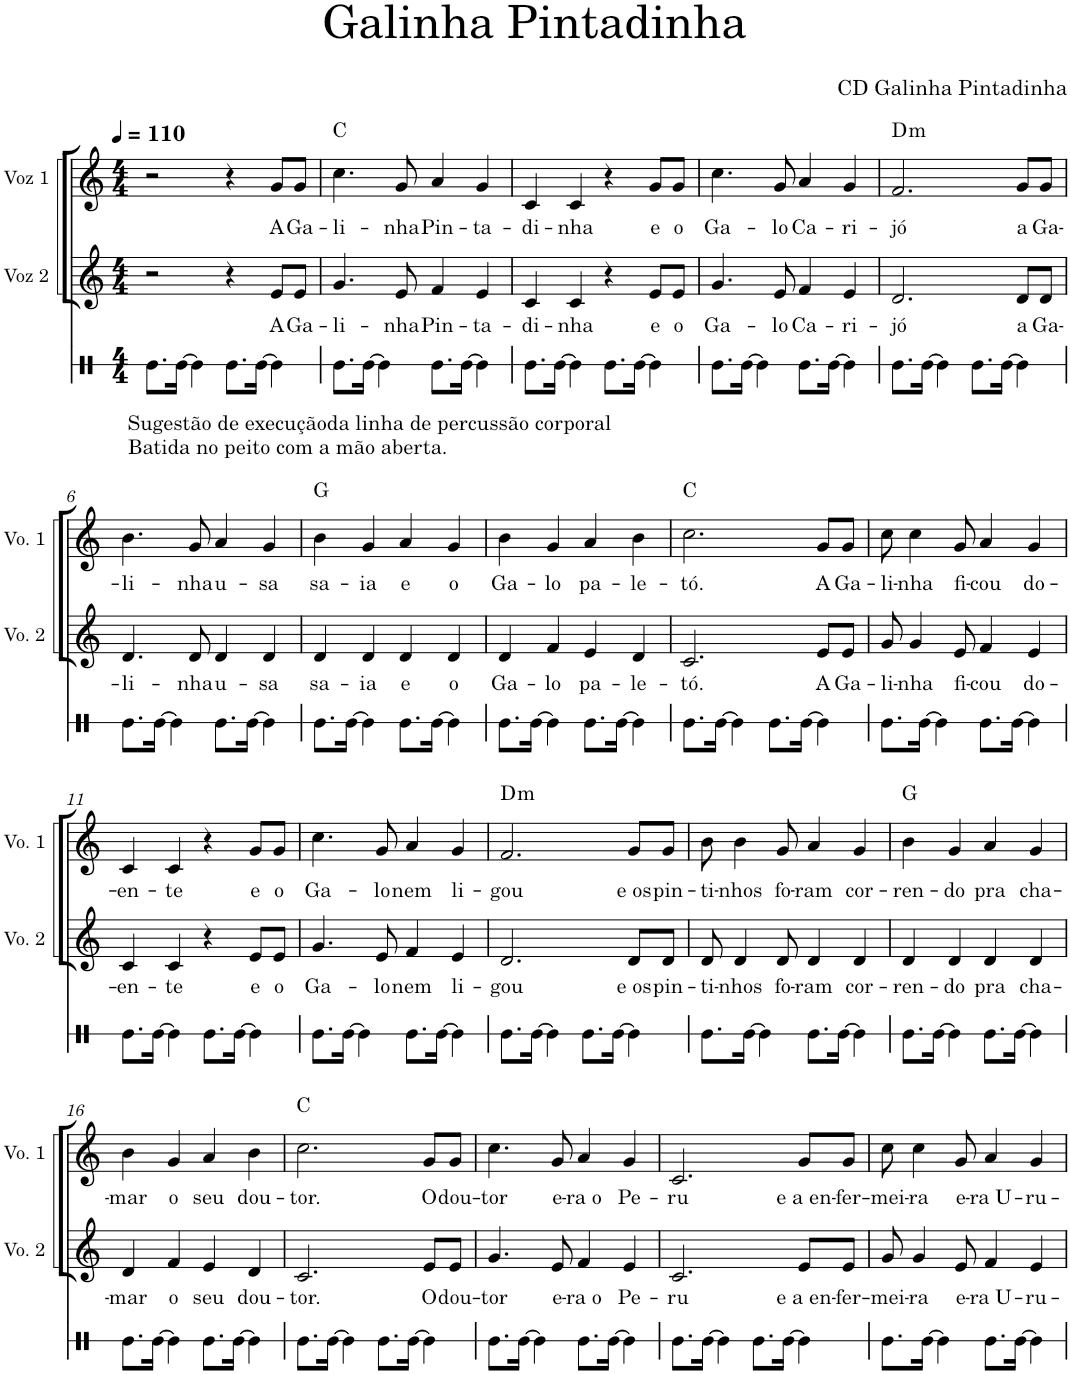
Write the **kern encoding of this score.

**kern	**kern	**text	**kern	**text	**harte
*part3	*part2	*part2	*part1	*part1	*part1
*staff3	*staff2	*staff2	*staff1	*staff1	*
*I"Bumbo de Concerto	*I"Voz 2	*	*I"Voz 1	*	*
*I'B Dr	*I'Vo. 2	*	*I'Vo. 1	*	*
*stria1	*	*	*	*	*
*clefX	*clefG2	*	*clefG2	*	*
*k[]	*k[]	*	*k[]	*	*
*M4/4	*M4/4	*	*M4/4	*	*
*MM110	*MM110	*	*MM110	*	*
=1	=1	=1	=1	=1	=1
!LO:TX:b:t=Sugestão de execuçãoda linha de percussão corporal	!	!	!	!	!
!LO:TX:b:t=Batida no peito com a mão aberta.	!	!	!	!	!
8.Re\L	2r	.	2r	.	.
[16Re\Jk	.	.	.	.	.
4Re\]	.	.	.	.	.
8.Re\L	4r	.	4r	.	.
[16Re\Jk	.	.	.	.	.
!	!	!LO:LY:b	!	!LO:LY:b	!
4Re\]	8e/L	A	8g/L	A	.
!	!	!LO:LY:b	!	!LO:LY:b	!
.	8e/J	Ga-	8g/J	Ga-	.
=2	=2	=2	=2	=2	=2
!	!	!LO:LY:b	!	!LO:LY:b	!
8.Re\L	4.g/	-li-	4.cc\	-li-	C:maj
[16Re\Jk	.	.	.	.	.
4Re\]	.	.	.	.	.
!	!	!LO:LY:b	!	!LO:LY:b	!
.	8e/	-nha	8g/	-nha	.
!	!	!LO:LY:b	!	!LO:LY:b	!
8.Re\L	4f/	Pin-	4a/	Pin-	.
[16Re\Jk	.	.	.	.	.
!	!	!LO:LY:b	!	!LO:LY:b	!
4Re\]	4e/	-ta-	4g/	-ta-	.
=3	=3	=3	=3	=3	=3
!	!	!LO:LY:b	!	!LO:LY:b	!
8.Re\L	4c/	-di-	4c/	-di-	.
[16Re\Jk	.	.	.	.	.
!	!	!LO:LY:b	!	!LO:LY:b	!
4Re\]	4c/	-nha	4c/	-nha	.
8.Re\L	4r	.	4r	.	.
[16Re\Jk	.	.	.	.	.
!	!	!LO:LY:b	!	!LO:LY:b	!
4Re\]	8e/L	e	8g/L	e	.
!	!	!LO:LY:b	!	!LO:LY:b	!
.	8e/J	o	8g/J	o	.
=4	=4	=4	=4	=4	=4
!	!	!LO:LY:b	!	!LO:LY:b	!
8.Re\L	4.g/	Ga-	4.cc\	Ga-	.
[16Re\Jk	.	.	.	.	.
4Re\]	.	.	.	.	.
!	!	!LO:LY:b	!	!LO:LY:b	!
.	8e/	-lo	8g/	-lo	.
!	!	!LO:LY:b	!	!LO:LY:b	!
8.Re\L	4f/	Ca-	4a/	Ca-	.
[16Re\Jk	.	.	.	.	.
!	!	!LO:LY:b	!	!LO:LY:b	!
4Re\]	4e/	-ri-	4g/	-ri-	.
=5	=5	=5	=5	=5	=5
!	!	!LO:LY:b	!	!LO:LY:b	!LO:H:kt=m
8.Re\L	2.d/	-jó	2.f/	-jó	D:min
[16Re\Jk	.	.	.	.	.
4Re\]	.	.	.	.	.
8.Re\L	.	.	.	.	.
[16Re\Jk	.	.	.	.	.
!	!	!LO:LY:b	!	!LO:LY:b	!
4Re\]	8d/L	a	8g/L	a	.
!	!	!LO:LY:b	!	!LO:LY:b	!
.	8d/J	Ga-	8g/J	Ga-	.
!!LO:LB:g=z
=6	=6	=6	=6	=6	=6
!	!	!LO:LY:b	!	!LO:LY:b	!
8.Re\L	4.d/	-li-	4.b\	-li-	.
[16Re\Jk	.	.	.	.	.
4Re\]	.	.	.	.	.
!	!	!LO:LY:b	!	!LO:LY:b	!
.	8d/	-nha	8g/	-nha	.
!	!	!LO:LY:b	!	!LO:LY:b	!
8.Re\L	4d/	u-	4a/	u-	.
[16Re\Jk	.	.	.	.	.
!	!	!LO:LY:b	!	!LO:LY:b	!
4Re\]	4d/	-sa	4g/	-sa	.
=7	=7	=7	=7	=7	=7
!	!	!LO:LY:b	!	!LO:LY:b	!
8.Re\L	4d/	sa-	4b\	sa-	G:maj
[16Re\Jk	.	.	.	.	.
!	!	!LO:LY:b	!	!LO:LY:b	!
4Re\]	4d/	-ia	4g/	-ia	.
!	!	!LO:LY:b	!	!LO:LY:b	!
8.Re\L	4d/	e	4a/	e	.
[16Re\Jk	.	.	.	.	.
!	!	!LO:LY:b	!	!LO:LY:b	!
4Re\]	4d/	o	4g/	o	.
=8	=8	=8	=8	=8	=8
!	!	!LO:LY:b	!	!LO:LY:b	!
8.Re\L	4d/	Ga-	4b\	Ga-	.
[16Re\Jk	.	.	.	.	.
!	!	!LO:LY:b	!	!LO:LY:b	!
4Re\]	4f/	-lo	4g/	-lo	.
!	!	!LO:LY:b	!	!LO:LY:b	!
8.Re\L	4e/	pa-	4a/	pa-	.
[16Re\Jk	.	.	.	.	.
!	!	!LO:LY:b	!	!LO:LY:b	!
4Re\]	4d/	-le-	4b\	-le-	.
=9	=9	=9	=9	=9	=9
!	!	!LO:LY:b	!	!LO:LY:b	!
8.Re\L	2.c/	-tó.	2.cc\	-tó.	C:maj
[16Re\Jk	.	.	.	.	.
4Re\]	.	.	.	.	.
8.Re\L	.	.	.	.	.
[16Re\Jk	.	.	.	.	.
!	!	!LO:LY:b	!	!LO:LY:b	!
4Re\]	8e/L	A	8g/L	A	.
!	!	!LO:LY:b	!	!LO:LY:b	!
.	8e/J	Ga-	8g/J	Ga-	.
=10	=10	=10	=10	=10	=10
!	!	!LO:LY:b	!	!LO:LY:b	!
8.Re\L	8g/	-li-	8cc\	-li-	.
!	!	!LO:LY:b	!	!LO:LY:b	!
.	4g/	-nha	4cc\	-nha	.
[16Re\Jk	.	.	.	.	.
4Re\]	.	.	.	.	.
!	!	!LO:LY:b	!	!LO:LY:b	!
.	8e/	fi-	8g/	fi-	.
!	!	!LO:LY:b	!	!LO:LY:b	!
8.Re\L	4f/	-cou	4a/	-cou	.
[16Re\Jk	.	.	.	.	.
!	!	!LO:LY:b	!	!LO:LY:b	!
4Re\]	4e/	do-	4g/	do-	.
!!LO:LB:g=z
=11	=11	=11	=11	=11	=11
!	!	!LO:LY:b	!	!LO:LY:b	!
8.Re\L	4c/	-en-	4c/	-en-	.
[16Re\Jk	.	.	.	.	.
!	!	!LO:LY:b	!	!LO:LY:b	!
4Re\]	4c/	-te	4c/	-te	.
8.Re\L	4r	.	4r	.	.
[16Re\Jk	.	.	.	.	.
!	!	!LO:LY:b	!	!LO:LY:b	!
4Re\]	8e/L	e	8g/L	e	.
!	!	!LO:LY:b	!	!LO:LY:b	!
.	8e/J	o	8g/J	o	.
=12	=12	=12	=12	=12	=12
!	!	!LO:LY:b	!	!LO:LY:b	!
8.Re\L	4.g/	Ga-	4.cc\	Ga-	.
[16Re\Jk	.	.	.	.	.
4Re\]	.	.	.	.	.
!	!	!LO:LY:b	!	!LO:LY:b	!
.	8e/	-lo	8g/	-lo	.
!	!	!LO:LY:b	!	!LO:LY:b	!
8.Re\L	4f/	nem	4a/	nem	.
[16Re\Jk	.	.	.	.	.
!	!	!LO:LY:b	!	!LO:LY:b	!
4Re\]	4e/	li-	4g/	li-	.
=13	=13	=13	=13	=13	=13
!	!	!LO:LY:b	!	!LO:LY:b	!LO:H:kt=m
8.Re\L	2.d/	-gou	2.f/	-gou	D:min
[16Re\Jk	.	.	.	.	.
4Re\]	.	.	.	.	.
8.Re\L	.	.	.	.	.
[16Re\Jk	.	.	.	.	.
!	!	!LO:LY:b	!	!LO:LY:b	!
4Re\]	8d/L	e os	8g/L	e os	.
!	!	!LO:LY:b	!	!LO:LY:b	!
.	8d/J	pin-	8g/J	pin-	.
=14	=14	=14	=14	=14	=14
!	!	!LO:LY:b	!	!LO:LY:b	!
8.Re\L	8d/	-ti-	8b\	-ti-	.
!	!	!LO:LY:b	!	!LO:LY:b	!
.	4d/	-nhos	4b\	-nhos	.
[16Re\Jk	.	.	.	.	.
4Re\]	.	.	.	.	.
!	!	!LO:LY:b	!	!LO:LY:b	!
.	8d/	fo-	8g/	fo-	.
!	!	!LO:LY:b	!	!LO:LY:b	!
8.Re\L	4d/	-ram	4a/	-ram	.
[16Re\Jk	.	.	.	.	.
!	!	!LO:LY:b	!	!LO:LY:b	!
4Re\]	4d/	cor-	4g/	cor-	.
=15	=15	=15	=15	=15	=15
!	!	!LO:LY:b	!	!LO:LY:b	!
8.Re\L	4d/	-ren-	4b\	-ren-	G:maj
[16Re\Jk	.	.	.	.	.
!	!	!LO:LY:b	!	!LO:LY:b	!
4Re\]	4d/	-do	4g/	-do	.
!	!	!LO:LY:b	!	!LO:LY:b	!
8.Re\L	4d/	pra	4a/	pra	.
[16Re\Jk	.	.	.	.	.
!	!	!LO:LY:b	!	!LO:LY:b	!
4Re\]	4d/	cha-	4g/	cha-	.
!!LO:LB:g=z
=16	=16	=16	=16	=16	=16
!	!	!LO:LY:b	!	!LO:LY:b	!
8.Re\L	4d/	-mar	4b\	-mar	.
[16Re\Jk	.	.	.	.	.
!	!	!LO:LY:b	!	!LO:LY:b	!
4Re\]	4f/	o	4g/	o	.
!	!	!LO:LY:b	!	!LO:LY:b	!
8.Re\L	4e/	seu	4a/	seu	.
[16Re\Jk	.	.	.	.	.
!	!	!LO:LY:b	!	!LO:LY:b	!
4Re\]	4d/	dou-	4b\	dou-	.
=17	=17	=17	=17	=17	=17
!	!	!LO:LY:b	!	!LO:LY:b	!
8.Re\L	2.c/	-tor.	2.cc\	-tor.	C:maj
[16Re\Jk	.	.	.	.	.
4Re\]	.	.	.	.	.
8.Re\L	.	.	.	.	.
[16Re\Jk	.	.	.	.	.
!	!	!LO:LY:b	!	!LO:LY:b	!
4Re\]	8e/L	O	8g/L	O	.
!	!	!LO:LY:b	!	!LO:LY:b	!
.	8e/J	dou-	8g/J	dou-	.
=18	=18	=18	=18	=18	=18
!	!	!LO:LY:b	!	!LO:LY:b	!
8.Re\L	4.g/	-tor	4.cc\	-tor	.
[16Re\Jk	.	.	.	.	.
4Re\]	.	.	.	.	.
!	!	!LO:LY:b	!	!LO:LY:b	!
.	8e/	e-	8g/	e-	.
!	!	!LO:LY:b	!	!LO:LY:b	!
8.Re\L	4f/	-ra o	4a/	-ra o	.
[16Re\Jk	.	.	.	.	.
!	!	!LO:LY:b	!	!LO:LY:b	!
4Re\]	4e/	Pe-	4g/	Pe-	.
=19	=19	=19	=19	=19	=19
!	!	!LO:LY:b	!	!LO:LY:b	!
8.Re\L	2.c/	-ru	2.c/	-ru	.
[16Re\Jk	.	.	.	.	.
4Re\]	.	.	.	.	.
8.Re\L	.	.	.	.	.
[16Re\Jk	.	.	.	.	.
!	!	!LO:LY:b	!	!LO:LY:b	!
4Re\]	8e/L	e a en-	8g/L	e a en-	.
!	!	!LO:LY:b	!	!LO:LY:b	!
.	8e/J	-fer-	8g/J	-fer-	.
=20	=20	=20	=20	=20	=20
!	!	!LO:LY:b	!	!LO:LY:b	!
8.Re\L	8g/	-mei-	8cc\	-mei-	.
!	!	!LO:LY:b	!	!LO:LY:b	!
.	4g/	-ra	4cc\	-ra	.
[16Re\Jk	.	.	.	.	.
4Re\]	.	.	.	.	.
!	!	!LO:LY:b	!	!LO:LY:b	!
.	8e/	e-	8g/	e-	.
!	!	!LO:LY:b	!	!LO:LY:b	!
8.Re\L	4f/	-ra U-	4a/	-ra U-	.
[16Re\Jk	.	.	.	.	.
!	!	!LO:LY:b	!	!LO:LY:b	!
4Re\]	4e/	-ru-	4g/	-ru-	.
=	=	=	=	=	=
*-	*-	*-	*-	*-	*-
